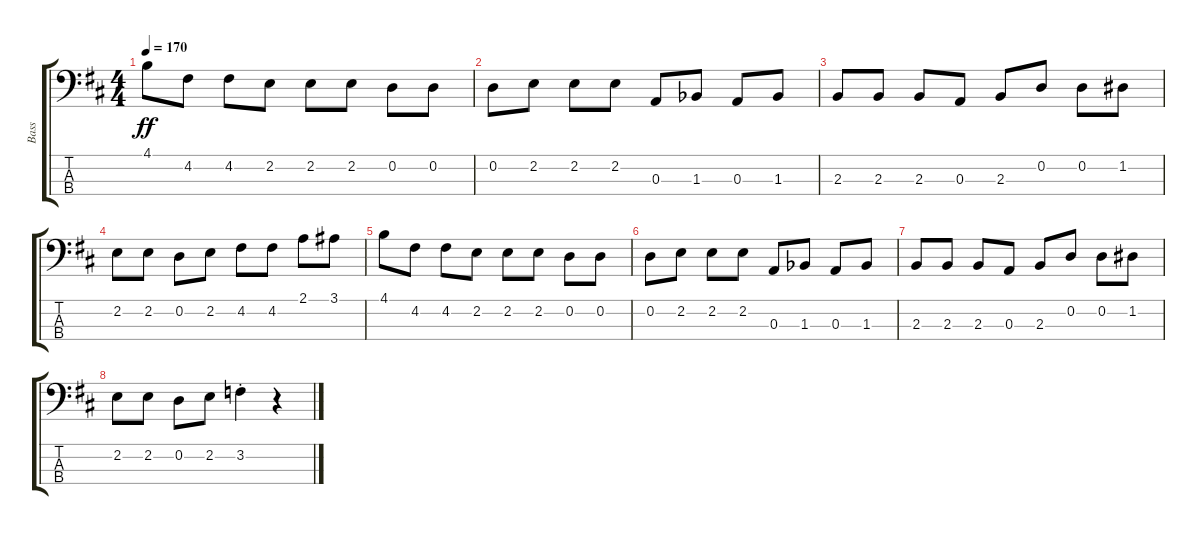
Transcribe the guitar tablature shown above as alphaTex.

\track ("Bass" "Bass") {instrument electricbasspick}
\staff {score tabs}
\tuning (G2 D2 A1 E1) {hide}
\ts (4 4)
\tempo 170
\clef f4
\ks d
4.1.8{dy ff} 4.2.8 4.2.8 2.2.8 2.2.8 2.2.8 0.2.8 0.2.8 |
0.2.8 2.2.8 2.2.8 2.2.8 0.3.8 1.3{acc b}.8 0.3.8 1.3{acc b}.8 |
2.3.8 2.3.8 2.3.8 0.3.8 2.3.8 0.2.8 0.2.8 1.2.8 |
2.2.8 2.2.8 0.2.8 2.2.8 4.2.8 4.2.8 2.1.8 3.1.8 |
4.1.8 4.2.8 4.2.8 2.2.8 2.2.8 2.2.8 0.2.8 0.2.8 |
0.2.8 2.2.8 2.2.8 2.2.8 0.3.8 1.3{acc b}.8 0.3.8 1.3{acc b}.8 |
2.3.8 2.3.8 2.3.8 0.3.8 2.3.8 0.2.8 0.2.8 1.2.8 |
2.2.8 2.2.8 0.2.8 2.2.8 3.2{st}.4 r.4
